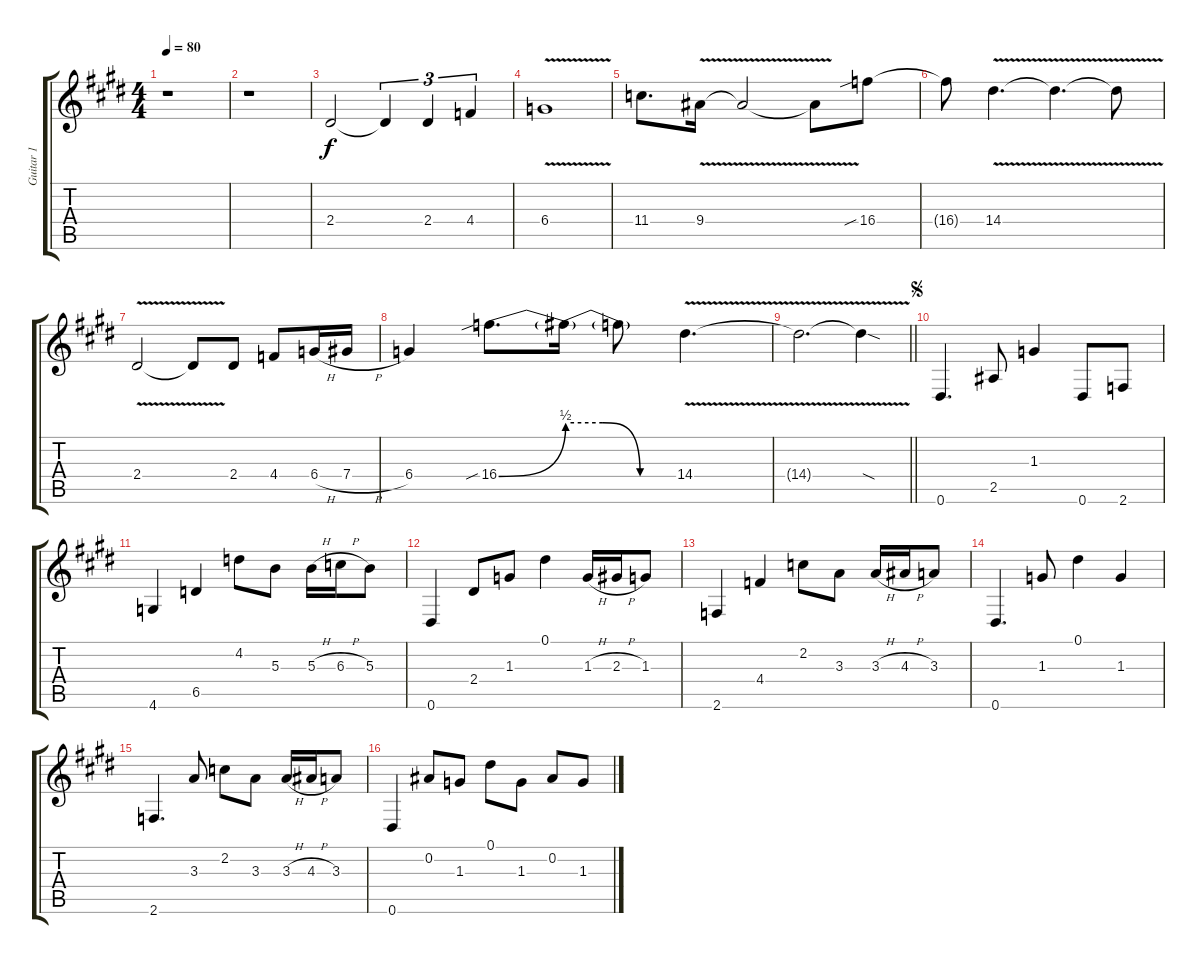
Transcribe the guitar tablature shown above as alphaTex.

\track ("Guitar 1" "Guitar 1") {instrument overdrivenguitar}
\staff {score tabs}
\tuning (Eb4 Bb3 Gb3 Db3 Ab2 Eb2) {hide}
\ts (4 4)
\tempo 80
\clef g2
\ks e
r.1{dy f instrument overdrivenguitar} |
\ks c#minor
r.1 |
\ks e
2.4.2 2.4{t}.4{tu (3 2)} 2.4.4{tu (3 2)} 4.4.4{tu (3 2)} |
\ks c#minor
6.4{v}.1 |
11.4.8{d} 9.4{v}.16 9.4{v t}.2 9.4{t}.8 16.4{sib}.8 |
16.4{t}.8 14.4{v}.4{d} 14.4{v t}.4{d} 14.4{v t}.8 |
\ks e
2.4{v}.2 2.4{t}.8 2.4.8 4.4.8 6.4{h}.16 7.4{h}.16 |
\ks c#minor
6.4.4 16.4{be (bend 0 0 60 2) sib}.8{d} 16.4{be (custom 0 2 20 2 40 0 60 0) t}.16 16.4{t}.8 14.4{v}.4{d} |
\barLineRight lightlight
14.4{v t}.2{d} 14.4{sod t}.4 |
\jump segno
\ks e
0.6.4{d} 2.5.8 1.3.4 0.6.8 2.6.8 |
\ks c#minor
4.6.4 6.5.4 4.2.8 5.3.8 5.3{h}.16 6.3{h}.16 5.3.8 |
0.6.4 2.4.8 1.3.8 0.1.4 1.3{h}.16 2.3{h}.16 1.3.8 |
\ks e
2.6.4 4.4.4 2.2.8 3.3.8 3.3{h}.16 4.3{h}.16 3.3.8 |
\ks c#minor
0.6.4{d} 1.3.8 0.1.4 1.3.4 |
2.6.4{d} 3.3.8 2.2.8 3.3.8 3.3{h}.16 4.3{h}.16 3.3.8 |
\ks e
0.6.4 0.2.8 1.3.8 0.1.8 1.3.8 0.2.8 1.3.8
